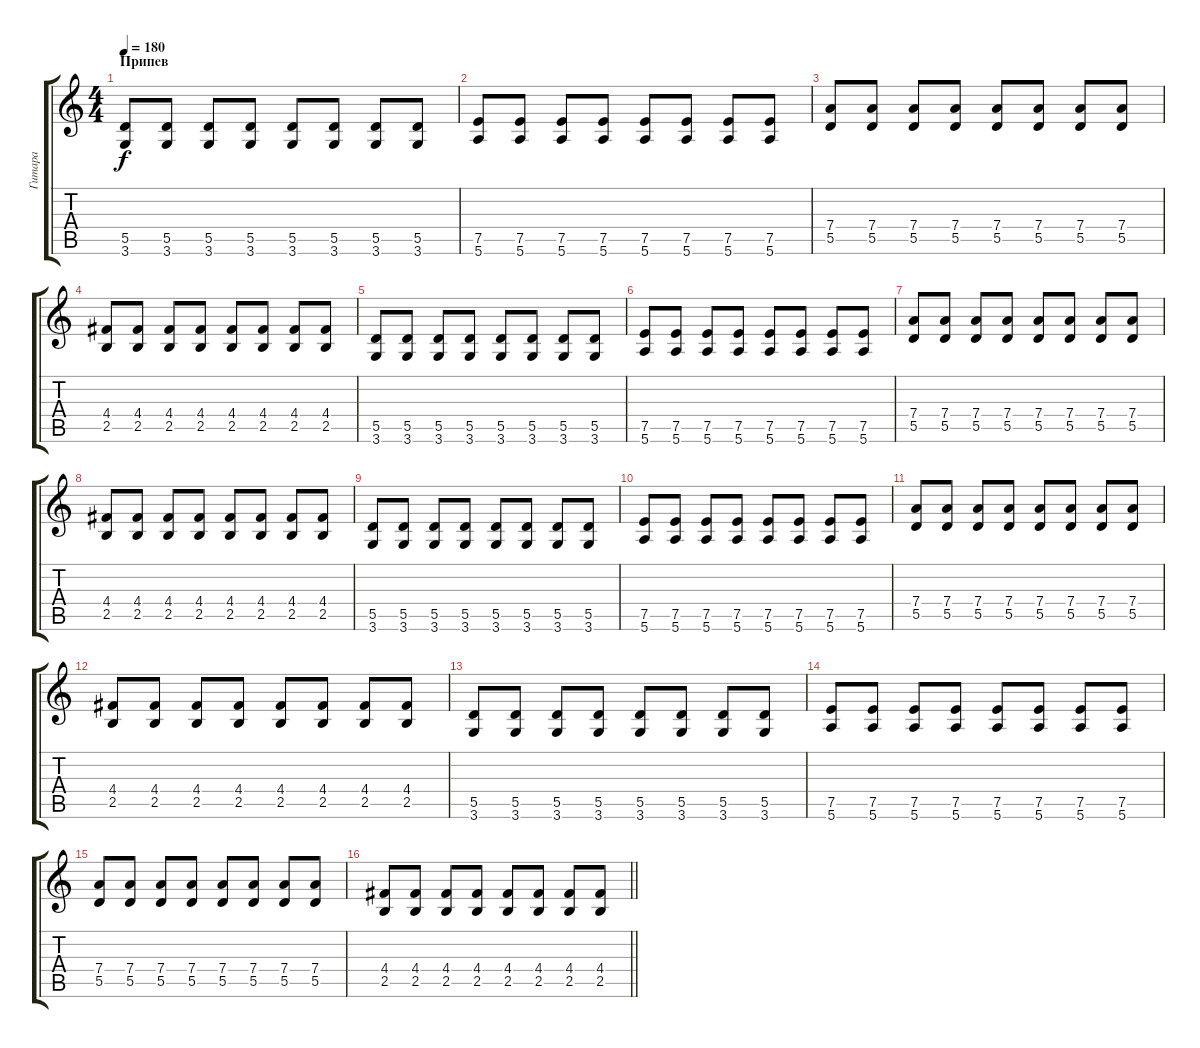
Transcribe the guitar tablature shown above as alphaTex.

\track ("Гитара" "Гитара") {instrument overdrivenguitar}
\staff {score tabs}
\tuning (E4 B3 G3 D3 A2 E2) {hide}
\ts (4 4)
\section ("" "Припев")
\tempo 180
\clef g2
\ks c
(5.5 3.6).8{dy f} (5.5 3.6).8 (5.5 3.6).8 (5.5 3.6).8 (5.5 3.6).8 (5.5 3.6).8 (5.5 3.6).8 (5.5 3.6).8 |
(7.5 5.6).8 (7.5 5.6).8 (7.5 5.6).8 (7.5 5.6).8 (7.5 5.6).8 (7.5 5.6).8 (7.5 5.6).8 (7.5 5.6).8 |
(7.4 5.5).8 (7.4 5.5).8 (7.4 5.5).8 (7.4 5.5).8 (7.4 5.5).8 (7.4 5.5).8 (7.4 5.5).8 (7.4 5.5).8 |
(4.4 2.5).8 (4.4 2.5).8 (4.4 2.5).8 (4.4 2.5).8 (4.4 2.5).8 (4.4 2.5).8 (4.4 2.5).8 (4.4 2.5).8 |
(5.5 3.6).8 (5.5 3.6).8 (5.5 3.6).8 (5.5 3.6).8 (5.5 3.6).8 (5.5 3.6).8 (5.5 3.6).8 (5.5 3.6).8 |
(7.5 5.6).8 (7.5 5.6).8 (7.5 5.6).8 (7.5 5.6).8 (7.5 5.6).8 (7.5 5.6).8 (7.5 5.6).8 (7.5 5.6).8 |
(7.4 5.5).8 (7.4 5.5).8 (7.4 5.5).8 (7.4 5.5).8 (7.4 5.5).8 (7.4 5.5).8 (7.4 5.5).8 (7.4 5.5).8 |
(4.4 2.5).8 (4.4 2.5).8 (4.4 2.5).8 (4.4 2.5).8 (4.4 2.5).8 (4.4 2.5).8 (4.4 2.5).8 (4.4 2.5).8 |
(5.5 3.6).8 (5.5 3.6).8 (5.5 3.6).8 (5.5 3.6).8 (5.5 3.6).8 (5.5 3.6).8 (5.5 3.6).8 (5.5 3.6).8 |
(7.5 5.6).8 (7.5 5.6).8 (7.5 5.6).8 (7.5 5.6).8 (7.5 5.6).8 (7.5 5.6).8 (7.5 5.6).8 (7.5 5.6).8 |
(7.4 5.5).8 (7.4 5.5).8 (7.4 5.5).8 (7.4 5.5).8 (7.4 5.5).8 (7.4 5.5).8 (7.4 5.5).8 (7.4 5.5).8 |
(4.4 2.5).8 (4.4 2.5).8 (4.4 2.5).8 (4.4 2.5).8 (4.4 2.5).8 (4.4 2.5).8 (4.4 2.5).8 (4.4 2.5).8 |
(5.5 3.6).8 (5.5 3.6).8 (5.5 3.6).8 (5.5 3.6).8 (5.5 3.6).8 (5.5 3.6).8 (5.5 3.6).8 (5.5 3.6).8 |
(7.5 5.6).8 (7.5 5.6).8 (7.5 5.6).8 (7.5 5.6).8 (7.5 5.6).8 (7.5 5.6).8 (7.5 5.6).8 (7.5 5.6).8 |
(7.4 5.5).8 (7.4 5.5).8 (7.4 5.5).8 (7.4 5.5).8 (7.4 5.5).8 (7.4 5.5).8 (7.4 5.5).8 (7.4 5.5).8 |
\barLineRight lightlight
(4.4 2.5).8 (4.4 2.5).8 (4.4 2.5).8 (4.4 2.5).8 (4.4 2.5).8 (4.4 2.5).8 (4.4 2.5).8 (4.4 2.5).8
